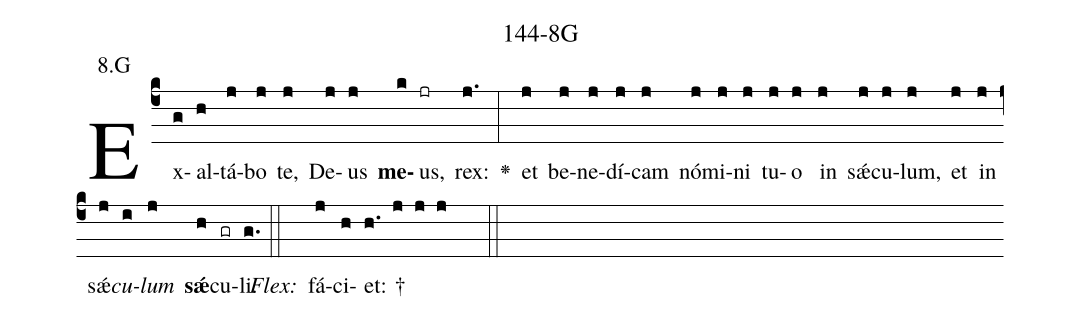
name: 144-8G;
annotation: 8.G;
%%
(c4)Ex(g)al(h)tá(j)bo(j) te,(j) De(j)us(j) <b>me</b>(k)us,(jr) rex:(j.) <v>\greheightstar</v>(:) et(j) be(j)ne(j)dí(j)cam(j) nó(j)mi(j)ni(j) tu(j)o(j) in(j) sǽ(j)cu(j)lum,(j) et(j) in(j) sǽ(j)<i>cu</i>(i)<i>lum</i>(j) <b>sǽ</b>(h)cu(gr)li.(g.) (::)
<i>Flex:</i>()  fá(j)ci(h)et: †(h. j j j  ::)

%E(j) u(j) o(i) u(j) a(h) e.(g.) (::)
